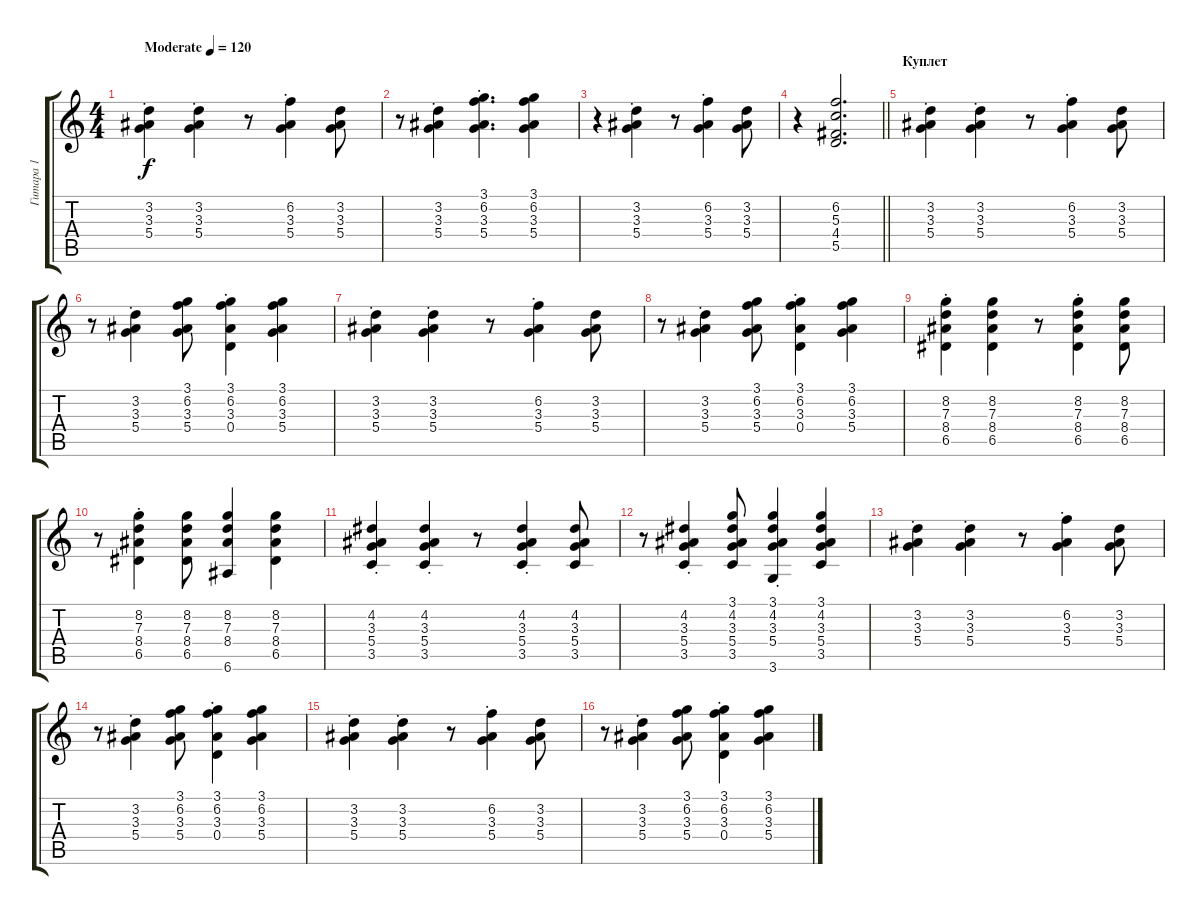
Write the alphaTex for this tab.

\track ("Гитара 1" "Гитара 1") {instrument acousticguitarnylon}
\staff {score tabs}
\tuning (E4 B3 G3 D3 A2 E2) {hide}
\ts (4 4)
\tempo (120 "Moderate")
\clef g2
\ks c
(3.2{st} 3.3{st} 5.4{st}).4{dy f instrument acousticguitarnylon} (3.2{st} 3.3{st} 5.4{st}).4 r.8 (6.2{st} 3.3{st} 5.4{st}).4 (3.2 3.3 5.4).8 |
r.8 (3.2{st} 3.3{st} 5.4{st}).4 (3.1{st} 6.2{st} 3.3{st} 5.4{st}).4{d} (3.1 6.2 3.3 5.4).4 |
r.4 (3.2{st} 3.3{st} 5.4{st}).4 r.8 (6.2{st} 3.3{st} 5.4{st}).4 (3.2 3.3 5.4).8 |
\barLineRight lightlight
r.4 (6.2 5.3 4.4 5.5).2{d} |
\section ("" "Куплет")
(3.2{st} 3.3{st} 5.4{st}).4 (3.2{st} 3.3{st} 5.4{st}).4 r.8 (6.2{st} 3.3{st} 5.4{st}).4 (3.2 3.3 5.4).8 |
r.8 (3.2{st} 3.3{st} 5.4{st}).4 (3.1 6.2 3.3 5.4).8 (3.1{st} 6.2{st} 3.3{st} 0.4).4 (3.1 6.2 3.3 5.4).4 |
(3.2{st} 3.3{st} 5.4{st}).4 (3.2{st} 3.3{st} 5.4{st}).4 r.8 (6.2{st} 3.3{st} 5.4{st}).4 (3.2 3.3 5.4).8 |
r.8 (3.2{st} 3.3{st} 5.4{st}).4 (3.1 6.2 3.3 5.4).8 (3.1{st} 6.2{st} 3.3{st} 0.4{st}).4 (3.1 6.2 3.3 5.4).4 |
(8.2{st} 7.3{st} 8.4{st} 6.5).4 (8.2 7.3 8.4 6.5).4 r.8 (8.2{st} 7.3{st} 8.4{st} 6.5).4 (8.2 7.3 8.4 6.5).8 |
r.8 (8.2{st} 7.3{st} 8.4{st} 6.5).4 (8.2 7.3 8.4 6.5).8 (8.2 7.3 8.4 6.6).4 (8.2 7.3 8.4 6.5).4 |
(4.2{st} 3.3{st} 5.4{st} 3.5).4 (4.2{st} 3.3{st} 5.4{st} 3.5).4 r.8 (4.2 3.3{st} 5.4{st} 3.5).4 (4.2 3.3 5.4 3.5).8 |
r.8 (4.2{st} 3.3{st} 5.4{st} 3.5).4 (3.1 4.2 3.3 5.4 3.5).8 (3.1{st} 4.2{st} 3.3{st} 5.4 3.6).4 (3.1 4.2 3.3 5.4 3.5).4 |
(3.2{st} 3.3{st} 5.4{st}).4 (3.2{st} 3.3{st} 5.4{st}).4 r.8 (6.2{st} 3.3{st} 5.4{st}).4 (3.2 3.3 5.4).8 |
r.8 (3.2{st} 3.3{st} 5.4{st}).4 (3.1 6.2 3.3 5.4).8 (3.1{st} 6.2{st} 3.3{st} 0.4).4 (3.1 6.2 3.3 5.4).4 |
(3.2{st} 3.3{st} 5.4{st}).4 (3.2{st} 3.3{st} 5.4{st}).4 r.8 (6.2{st} 3.3{st} 5.4{st}).4 (3.2 3.3 5.4).8 |
r.8 (3.2{st} 3.3{st} 5.4{st}).4 (3.1 6.2 3.3 5.4).8 (3.1{st} 6.2{st} 3.3{st} 0.4{st}).4 (3.1 6.2 3.3 5.4).4
